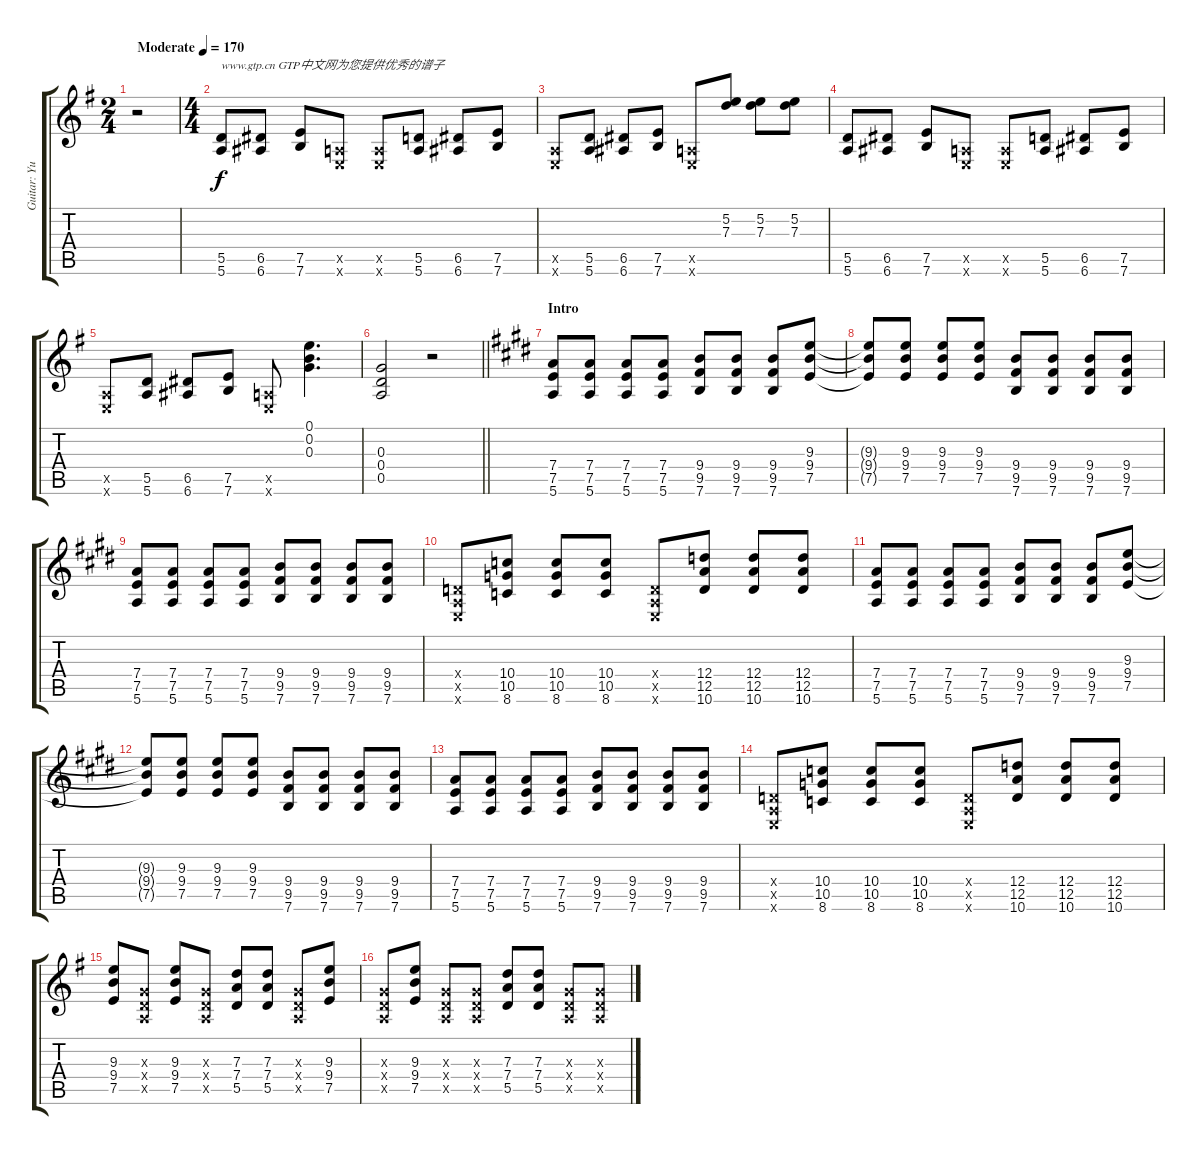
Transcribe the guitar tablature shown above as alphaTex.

\track ("Guitar: Yui Hirasawa" "Guitar: Yu") {instrument overdrivenguitar}
\staff {score tabs}
\tuning (E4 B3 G3 D3 A2 E2) {hide}
\ts (2 4)
\tempo (170 "Moderate")
\clef g2
\ks eminor
r.2{dy f instrument overdrivenguitar} |
\ts (4 4)
(5.5 5.6).8{txt "www.gtp.cn GTP中文网为您提供优秀的谱子" volume 10 instrument overdrivenguitar} (6.5 6.6).8 (7.5 7.6).8 (0.5{x} 0.6{x}).8 (0.5{x} 0.6{x}).8 (5.5 5.6).8 (6.5 6.6).8 (7.5 7.6).8 |
(0.5{x} 0.6{x}).8 (5.5 5.6).8 (6.5 6.6).8 (7.5 7.6).8 (0.5{x} 0.6{x}).8 (5.2 7.3).8 (5.2 7.3).8 (5.2 7.3).8 |
(5.5 5.6).8 (6.5 6.6).8 (7.5 7.6).8 (0.5{x} 0.6{x}).8 (0.5{x} 0.6{x}).8 (5.5 5.6).8 (6.5 6.6).8 (7.5 7.6).8 |
(0.5{x} 0.6{x}).8 (5.5 5.6).8 (6.5 6.6).8 (7.5 7.6).8 (0.5{x} 0.6{x}).8 (0.1 0.2 0.3).4{d} |
\barLineRight lightlight
(0.3 0.4 0.5).2 r.2{volume 13} |
\section ("" "Intro")
\ks e
(7.4 7.5 5.6).8 (7.4 7.5 5.6).8 (7.4 7.5 5.6).8 (7.4 7.5 5.6).8 (9.4 9.5 7.6).8 (9.4 9.5 7.6).8 (9.4 9.5 7.6).8 (9.3 9.4 7.5).8 |
(9.3{t} 9.4{t} 7.5{t}).8 (9.3 9.4 7.5).8 (9.3 9.4 7.5).8 (9.3 9.4 7.5).8 (9.4 9.5 7.6).8 (9.4 9.5 7.6).8 (9.4 9.5 7.6).8 (9.4 9.5 7.6).8 |
(7.4 7.5 5.6).8 (7.4 7.5 5.6).8 (7.4 7.5 5.6).8 (7.4 7.5 5.6).8 (9.4 9.5 7.6).8 (9.4 9.5 7.6).8 (9.4 9.5 7.6).8 (9.4 9.5 7.6).8 |
(0.4{x} 0.5{x} 0.6{x}).8 (10.4 10.5 8.6).8 (10.4 10.5 8.6).8 (10.4 10.5 8.6).8 (0.4{x} 0.5{x} 0.6{x}).8 (12.4 12.5 10.6).8 (12.4 12.5 10.6).8 (12.4 12.5 10.6).8 |
(7.4 7.5 5.6).8 (7.4 7.5 5.6).8 (7.4 7.5 5.6).8 (7.4 7.5 5.6).8 (9.4 9.5 7.6).8 (9.4 9.5 7.6).8 (9.4 9.5 7.6).8 (9.3 9.4 7.5).8 |
(9.3{t} 9.4{t} 7.5{t}).8 (9.3 9.4 7.5).8 (9.3 9.4 7.5).8 (9.3 9.4 7.5).8 (9.4 9.5 7.6).8 (9.4 9.5 7.6).8 (9.4 9.5 7.6).8 (9.4 9.5 7.6).8 |
(7.4 7.5 5.6).8 (7.4 7.5 5.6).8 (7.4 7.5 5.6).8 (7.4 7.5 5.6).8 (9.4 9.5 7.6).8 (9.4 9.5 7.6).8 (9.4 9.5 7.6).8 (9.4 9.5 7.6).8 |
(0.4{x} 0.5{x} 0.6{x}).8 (10.4 10.5 8.6).8 (10.4 10.5 8.6).8 (10.4 10.5 8.6).8 (0.4{x} 0.5{x} 0.6{x}).8 (12.4 12.5 10.6).8 (12.4 12.5 10.6).8 (12.4 12.5 10.6).8 |
\ks g
(9.3 9.4 7.5).8 (0.3{x} 0.4{x} 0.5{x}).8 (9.3 9.4 7.5).8 (0.3{x} 0.4{x} 0.5{x}).8 (7.3 7.4 5.5).8 (7.3 7.4 5.5).8 (0.3{x} 0.4{x} 0.5{x}).8 (9.3 9.4 7.5).8 |
(0.3{x} 0.4{x} 0.5{x}).8 (9.3 9.4 7.5).8 (0.3{x} 0.4{x} 0.5{x}).8 (0.3{x} 0.4{x} 0.5{x}).8 (7.3 7.4 5.5).8 (7.3 7.4 5.5).8 (0.3{x} 0.4{x} 0.5{x}).8 (0.3{x} 0.4{x} 0.5{x}).8
